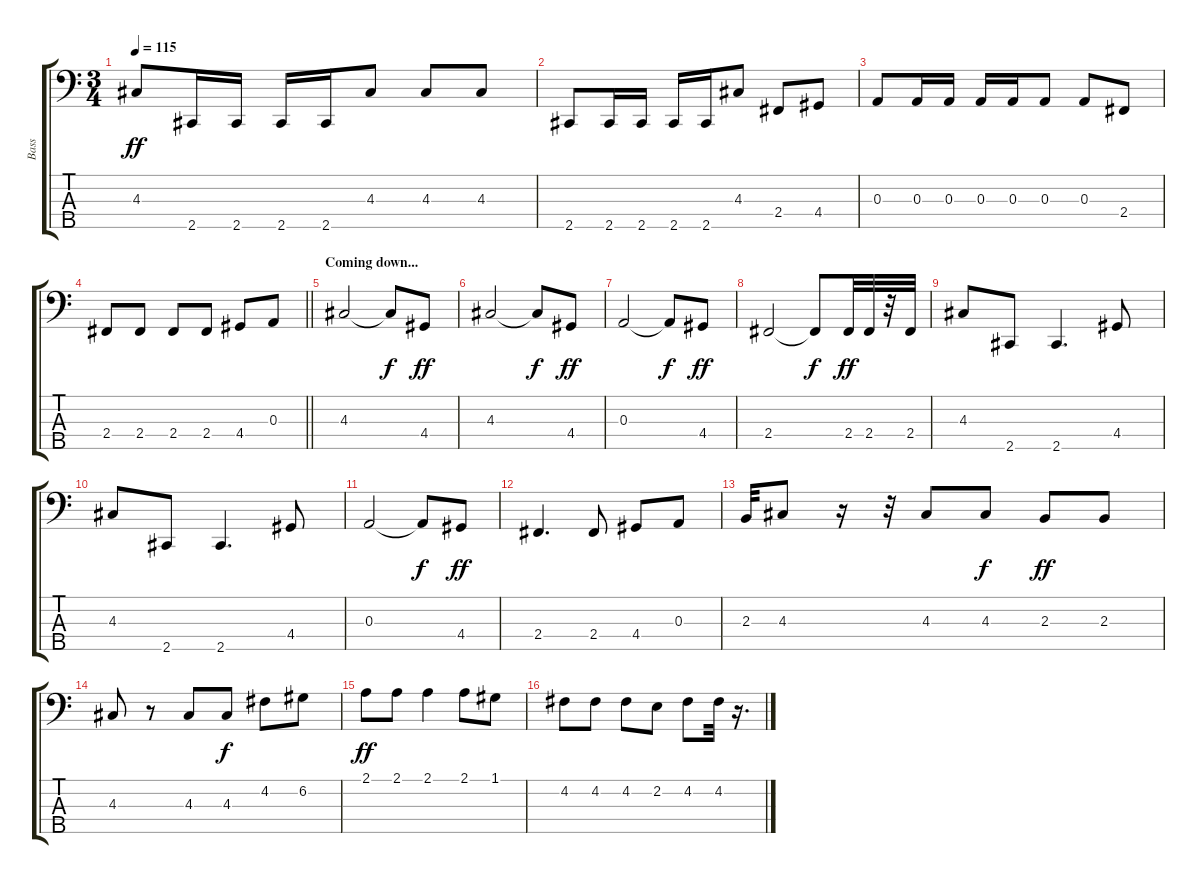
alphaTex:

\track ("Bass" "Bass") {instrument electricbassfinger}
\staff {score tabs}
\tuning (G2 D2 A1 E1 B0) {hide}
\ts (3 4)
\tempo 115
\clef f4
\ks c
4.3.8{dy ff} 2.5.16 2.5.16 2.5.16 2.5.16 4.3.8 4.3.8 4.3.8 |
2.5.8 2.5.16 2.5.16 2.5.16 2.5.16 4.3.8 2.4.8 4.4.8 |
0.3.8 0.3.16 0.3.16 0.3.16 0.3.16 0.3.8 0.3.8 2.4.8 |
\barLineRight lightlight
2.4.8 2.4.8 2.4.8 2.4.8 4.4.8 0.3.8 |
\section ("" "Coming down...")
4.3.2 4.3{t}.8{dy f} 4.4.8{dy ff} |
4.3.2 4.3{t}.8{dy f} 4.4.8{dy ff} |
0.3.2 0.3{t}.8{dy f} 4.4.8{dy ff} |
2.4.2 2.4{t}.8{dy f} 2.4.32{dy ff} 2.4.32 r.32 2.4.32 |
4.3.8 2.5.8 2.5.4{d} 4.4.8 |
4.3.8 2.5.8 2.5.4{d} 4.4.8 |
0.3.2 0.3{t}.8{dy f} 4.4.8{dy ff} |
2.4.4{d} 2.4.8 4.4.8 0.3.8 |
2.3.32 4.3.8 r.16 r.32 4.3.8 4.3.8{dy f} 2.3.8{dy ff} 2.3.8 |
4.3.8 r.8 4.3.8 4.3.8{dy f} 4.2.8 6.2.8 |
2.1.8{dy ff} 2.1.8 2.1.4 2.1.8 1.1.8 |
4.2.8 4.2.8 4.2.8 2.2.8 4.2.8 4.2.32 r.16{d}
